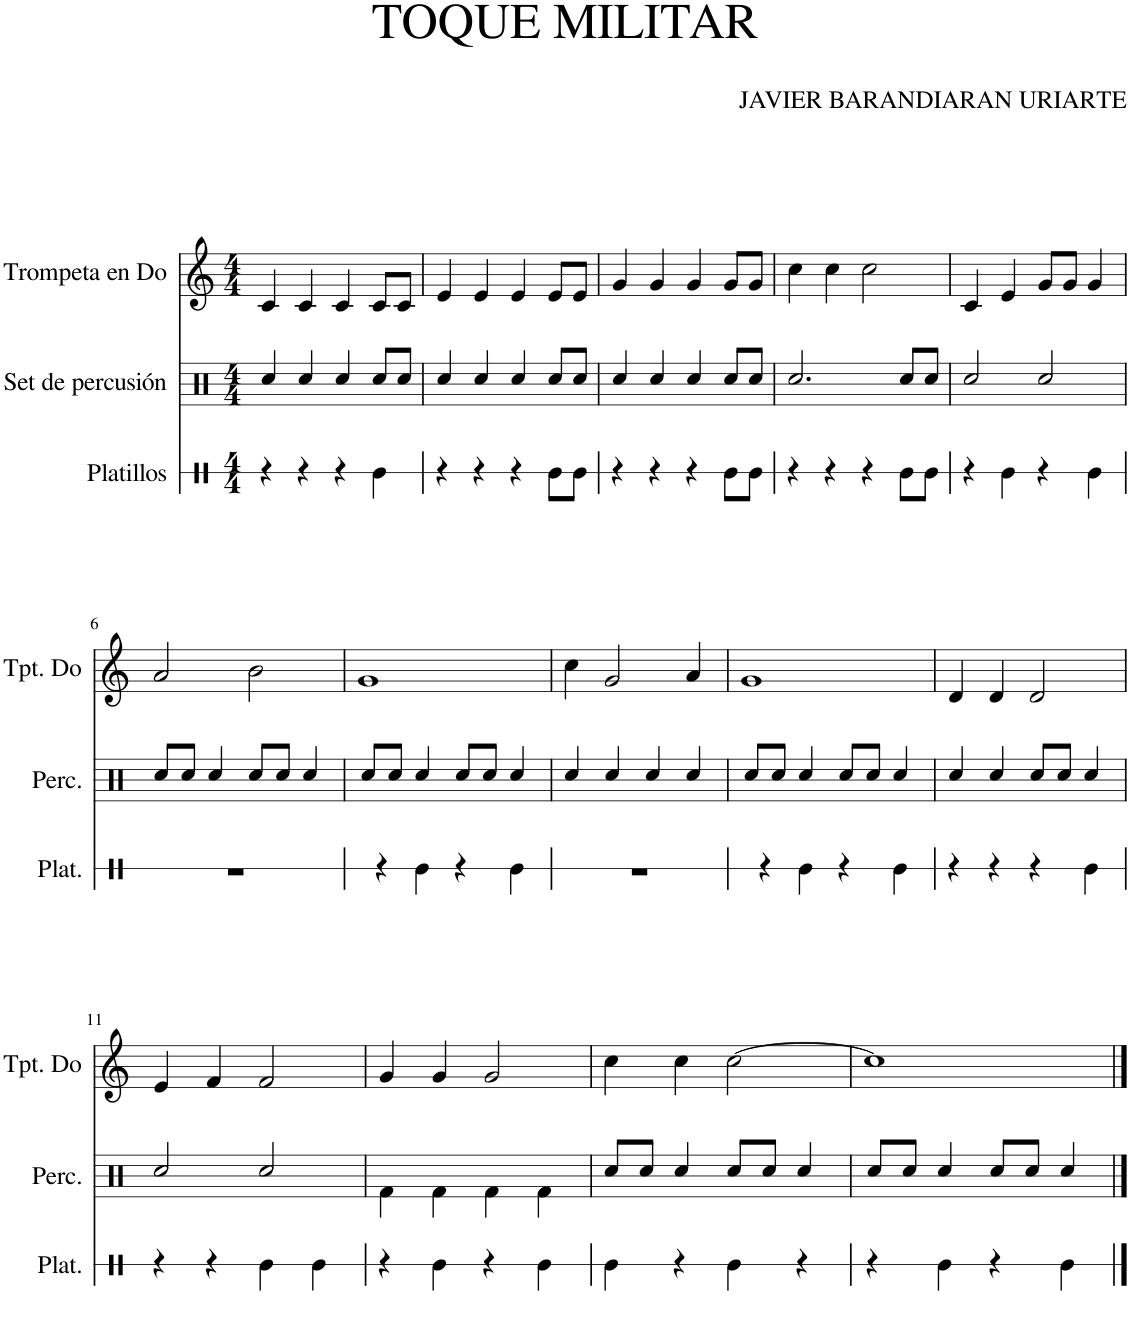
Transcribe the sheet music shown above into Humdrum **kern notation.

**kern	**kern	**kern
*part3	*part2	*part1
*staff3	*staff2	*staff1
*I"Platillos	*I"Set de percusión	*I"Trompeta en Do
*I'Plat.	*I'Perc.	*I'Tpt. Do
*stria1	*	*
*clefX	*clefX	*clefG2
*	*	*ITrd1c2
*k[]	*k[]	*k[]
*M4/4	*M4/4	*M4/4
=1	=1	=1
4r	4Rcc/	4c/
4r	4Rcc/	4c/
4r	4Rcc/	4c/
4Re\	8Rcc/L	8c/L
.	8Rcc/J	8c/J
=2	=2	=2
4r	4Rcc/	4e/
4r	4Rcc/	4e/
4r	4Rcc/	4e/
8Re\L	8Rcc/L	8e/L
8Re\J	8Rcc/J	8e/J
=3	=3	=3
4r	4Rcc/	4g/
4r	4Rcc/	4g/
4r	4Rcc/	4g/
8Re\L	8Rcc/L	8g/L
8Re\J	8Rcc/J	8g/J
=4	=4	=4
4r	2.Rcc/	4cc\
4r	.	4cc\
4r	.	2cc\
8Re\L	8Rcc/L	.
8Re\J	8Rcc/J	.
=5	=5	=5
4r	2Rcc/	4c/
4Re\	.	4e/
4r	2Rcc/	8g/L
.	.	8g/J
4Re\	.	4g/
!!LO:LB:g=z
=6	=6	=6
1r	8Rcc/L	2a/
.	8Rcc/J	.
.	4Rcc/	.
.	8Rcc/L	2b\
.	8Rcc/J	.
.	4Rcc/	.
=7	=7	=7
4r	8Rcc/L	1g
.	8Rcc/J	.
4Re\	4Rcc/	.
4r	8Rcc/L	.
.	8Rcc/J	.
4Re\	4Rcc/	.
=8	=8	=8
1r	4Rcc/	4cc\
.	4Rcc/	2g/
.	4Rcc/	.
.	4Rcc/	4a/
=9	=9	=9
4r	8Rcc/L	1g
.	8Rcc/J	.
4Re\	4Rcc/	.
4r	8Rcc/L	.
.	8Rcc/J	.
4Re\	4Rcc/	.
=10	=10	=10
4r	4Rcc/	4d/
4r	4Rcc/	4d/
4r	8Rcc/L	2d/
.	8Rcc/J	.
4Re\	4Rcc/	.
!!LO:LB:g=z
=11	=11	=11
4r	2Rcc/	4e/
4r	.	4f/
4Re\	2Rcc/	2f/
4Re\	.	.
=12	=12	=12
4r	4Rf\	4g/
4Re\	4Rf\	4g/
4r	4Rf\	2g/
4Re\	4Rf\	.
=13	=13	=13
4Re\	8Rcc/L	4cc\
.	8Rcc/J	.
4r	4Rcc/	4cc\
4Re\	8Rcc/L	[2cc\
.	8Rcc/J	.
4r	4Rcc/	.
=14	=14	=14
4r	8Rcc/L	1cc]
.	8Rcc/J	.
4Re\	4Rcc/	.
4r	8Rcc/L	.
.	8Rcc/J	.
4Re\	4Rcc/	.
==	==	==
*-	*-	*-
